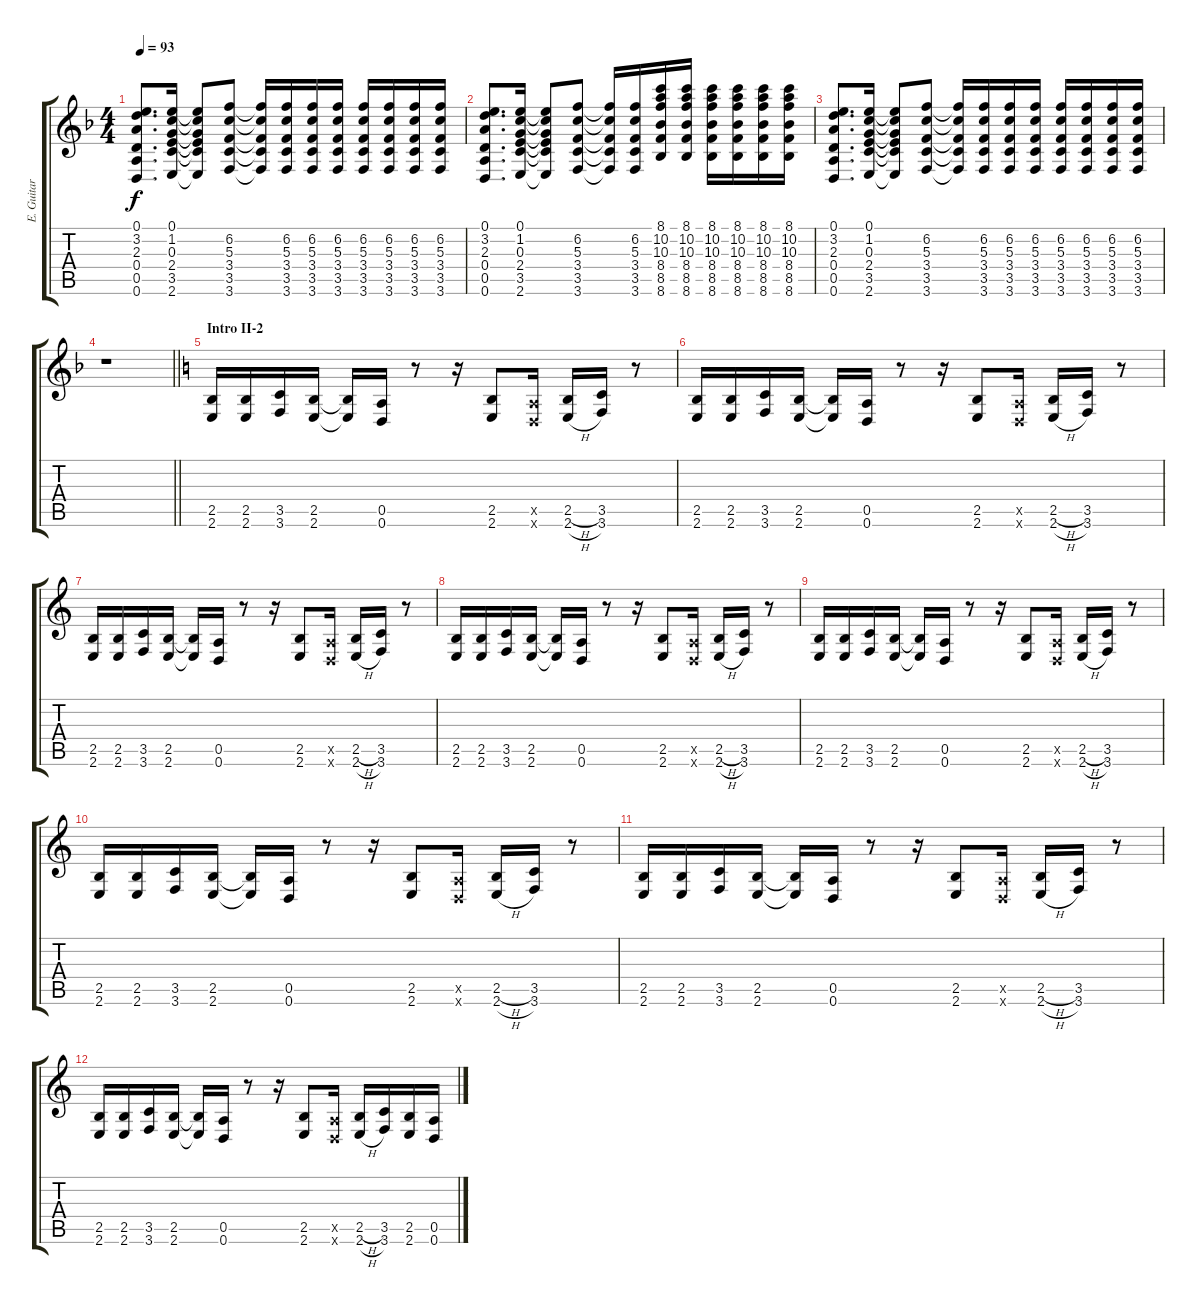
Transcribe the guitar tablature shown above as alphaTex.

\track ("E. Guitar II" "E. Guitar ") {instrument overdrivenguitar}
\staff {score tabs}
\tuning (E4 B3 G3 D3 A2 D2) {hide}
\ts (4 4)
\tempo 93
\clef g2
\ks f
(0.1 3.2 2.3 0.4 0.5 0.6).8{d dy f} (0.1 1.2 0.3 2.4 3.5 2.6).16 (0.1{t} 1.2{t} 0.3{t} 2.4{t} 3.5{t} 2.6{t}).8 (6.2 5.3 3.4 3.5 3.6).8 (6.2{t} 5.3{t} 3.4{t} 3.5{t} 3.6{t}).16 (6.2 5.3 3.4 3.5 3.6).16 (6.2 5.3 3.4 3.5 3.6).16 (6.2 5.3 3.4 3.5 3.6).16 (6.2 5.3 3.4 3.5 3.6).16 (6.2 5.3 3.4 3.5 3.6).16 (6.2 5.3 3.4 3.5 3.6).16 (6.2 5.3 3.4 3.5 3.6).16 |
(0.1 3.2 2.3 0.4 0.5 0.6).8{d} (0.1 1.2 0.3 2.4 3.5 2.6).16 (0.1{t} 1.2{t} 0.3{t} 2.4{t} 3.5{t} 2.6{t}).8 (6.2 5.3 3.4 3.5 3.6).8 (6.2{t} 5.3{t} 3.4{t} 3.5{t} 3.6{t}).16 (6.2 5.3 3.4 3.5 3.6).16 (8.1 10.2 10.3 8.4 8.5 8.6).16 (8.1 10.2 10.3 8.4 8.5 8.6).16 (8.1 10.2 10.3 8.4 8.5 8.6).16 (8.1 10.2 10.3 8.4 8.5 8.6).16 (8.1 10.2 10.3 8.4 8.5 8.6).16 (8.1 10.2 10.3 8.4 8.5 8.6).16 |
(0.1 3.2 2.3 0.4 0.5 0.6).8{d} (0.1 1.2 0.3 2.4 3.5 2.6).16 (0.1{t} 1.2{t} 0.3{t} 2.4{t} 3.5{t} 2.6{t}).8 (6.2 5.3 3.4 3.5 3.6).8 (6.2{t} 5.3{t} 3.4{t} 3.5{t} 3.6{t}).16 (6.2 5.3 3.4 3.5 3.6).16 (6.2 5.3 3.4 3.5 3.6).16 (6.2 5.3 3.4 3.5 3.6).16 (6.2 5.3 3.4 3.5 3.6).16 (6.2 5.3 3.4 3.5 3.6).16 (6.2 5.3 3.4 3.5 3.6).16 (6.2 5.3 3.4 3.5 3.6).16 |
\barLineRight lightlight
r.1 |
\section ("" "Intro II-2")
\ks c
(2.5 2.6).16 (2.5 2.6).16 (3.5 3.6).16 (2.5 2.6).16 (2.5{t} 2.6{t}).16 (0.5 0.6).16 r.8 r.16 (2.5 2.6).8 (0.5{x} 0.6{x}).16 (2.5{h} 2.6{h}).16 (3.5 3.6).16 r.8 |
(2.5 2.6).16 (2.5 2.6).16 (3.5 3.6).16 (2.5 2.6).16 (2.5{t} 2.6{t}).16 (0.5 0.6).16 r.8 r.16 (2.5 2.6).8 (0.5{x} 0.6{x}).16 (2.5{h} 2.6{h}).16 (3.5 3.6).16 r.8 |
(2.5 2.6).16 (2.5 2.6).16 (3.5 3.6).16 (2.5 2.6).16 (2.5{t} 2.6{t}).16 (0.5 0.6).16 r.8 r.16 (2.5 2.6).8 (0.5{x} 0.6{x}).16 (2.5{h} 2.6{h}).16 (3.5 3.6).16 r.8 |
(2.5 2.6).16 (2.5 2.6).16 (3.5 3.6).16 (2.5 2.6).16 (2.5{t} 2.6{t}).16 (0.5 0.6).16 r.8 r.16 (2.5 2.6).8 (0.5{x} 0.6{x}).16 (2.5{h} 2.6{h}).16 (3.5 3.6).16 r.8 |
(2.5 2.6).16 (2.5 2.6).16 (3.5 3.6).16 (2.5 2.6).16 (2.5{t} 2.6{t}).16 (0.5 0.6).16 r.8 r.16 (2.5 2.6).8 (0.5{x} 0.6{x}).16 (2.5{h} 2.6{h}).16 (3.5 3.6).16 r.8 |
(2.5 2.6).16 (2.5 2.6).16 (3.5 3.6).16 (2.5 2.6).16 (2.5{t} 2.6{t}).16 (0.5 0.6).16 r.8 r.16 (2.5 2.6).8 (0.5{x} 0.6{x}).16 (2.5{h} 2.6{h}).16 (3.5 3.6).16 r.8 |
(2.5 2.6).16 (2.5 2.6).16 (3.5 3.6).16 (2.5 2.6).16 (2.5{t} 2.6{t}).16 (0.5 0.6).16 r.8 r.16 (2.5 2.6).8 (0.5{x} 0.6{x}).16 (2.5{h} 2.6{h}).16 (3.5 3.6).16 r.8 |
(2.5 2.6).16 (2.5 2.6).16 (3.5 3.6).16 (2.5 2.6).16 (2.5{t} 2.6{t}).16 (0.5 0.6).16 r.8 r.16 (2.5 2.6).8 (0.5{x} 0.6{x}).16 (2.5{h} 2.6{h}).16 (3.5 3.6).16 (2.5 2.6).16 (0.5 0.6).16
